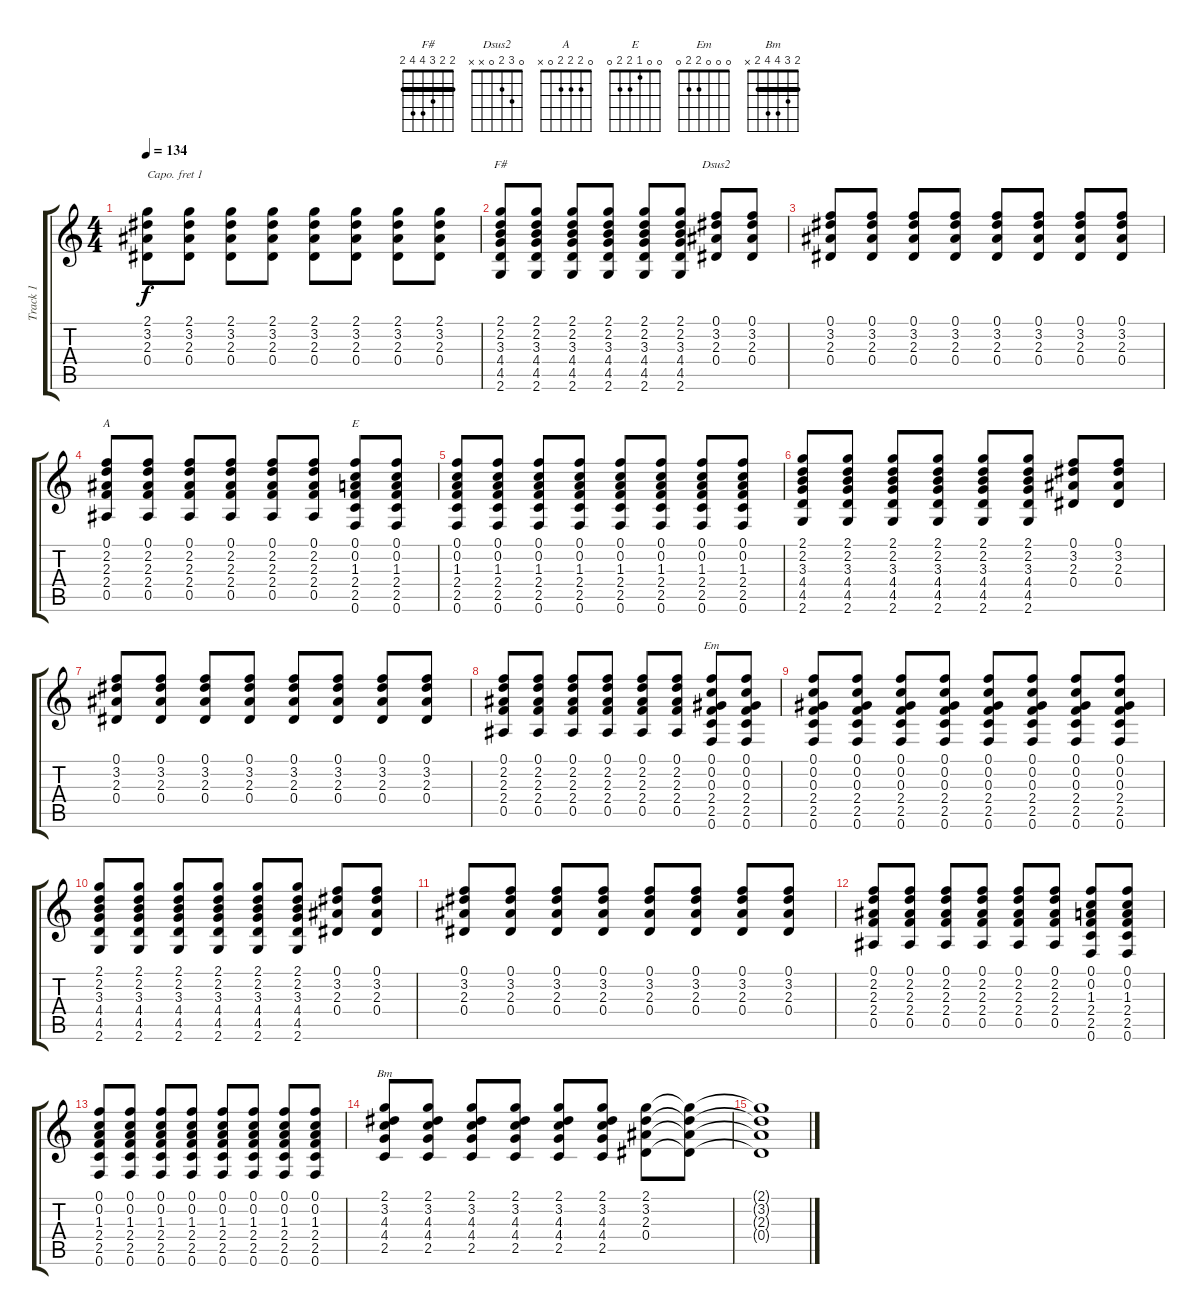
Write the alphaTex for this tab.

\track ("Track 1" "Track 1") {instrument electricguitarmuted}
\staff {score tabs}
\capo 1
\tuning (E4 B3 G3 D3 A2 E2) {hide}
\chord ("F#" 2 2 3 4 4 2) {barre 2}
\chord ("Dsus2" 0 3 2 0 x x)
\chord ("A" 0 2 2 2 0 x)
\chord ("E" 0 0 1 2 2 0)
\chord ("Em" 0 0 0 2 2 0)
\chord ("Bm" 2 3 4 4 2 x) {barre 2}
\ts (4 4)
\tempo 134
\clef g2
\ks c
(2.1 3.2 2.3 0.4).8{dy f} (2.1 3.2 2.3 0.4).8 (2.1 3.2 2.3 0.4).8 (2.1 3.2 2.3 0.4).8 (2.1 3.2 2.3 0.4).8 (2.1 3.2 2.3 0.4).8 (2.1 3.2 2.3 0.4).8 (2.1 3.2 2.3 0.4).8 |
(2.1 2.2 3.3 4.4 4.5 2.6).8{ch "F#"} (2.1 2.2 3.3 4.4 4.5 2.6).8 (2.1 2.2 3.3 4.4 4.5 2.6).8 (2.1 2.2 3.3 4.4 4.5 2.6).8 (2.1 2.2 3.3 4.4 4.5 2.6).8 (2.1 2.2 3.3 4.4 4.5 2.6).8 (0.1 3.2 2.3 0.4).8{ch "Dsus2"} (0.1 3.2 2.3 0.4).8 |
(0.1 3.2 2.3 0.4).8 (0.1 3.2 2.3 0.4).8 (0.1 3.2 2.3 0.4).8 (0.1 3.2 2.3 0.4).8 (0.1 3.2 2.3 0.4).8 (0.1 3.2 2.3 0.4).8 (0.1 3.2 2.3 0.4).8 (0.1 3.2 2.3 0.4).8 |
(0.1 2.2 2.3 2.4 0.5).8{ch "A"} (0.1 2.2 2.3 2.4 0.5).8 (0.1 2.2 2.3 2.4 0.5).8 (0.1 2.2 2.3 2.4 0.5).8 (0.1 2.2 2.3 2.4 0.5).8 (0.1 2.2 2.3 2.4 0.5).8 (0.1 0.2 1.3 2.4 2.5 0.6).8{ch "E"} (0.1 0.2 1.3 2.4 2.5 0.6).8 |
(0.1 0.2 1.3 2.4 2.5 0.6).8 (0.1 0.2 1.3 2.4 2.5 0.6).8 (0.1 0.2 1.3 2.4 2.5 0.6).8 (0.1 0.2 1.3 2.4 2.5 0.6).8 (0.1 0.2 1.3 2.4 2.5 0.6).8 (0.1 0.2 1.3 2.4 2.5 0.6).8 (0.1 0.2 1.3 2.4 2.5 0.6).8 (0.1 0.2 1.3 2.4 2.5 0.6).8 |
(2.1 2.2 3.3 4.4 4.5 2.6).8 (2.1 2.2 3.3 4.4 4.5 2.6).8 (2.1 2.2 3.3 4.4 4.5 2.6).8 (2.1 2.2 3.3 4.4 4.5 2.6).8 (2.1 2.2 3.3 4.4 4.5 2.6).8 (2.1 2.2 3.3 4.4 4.5 2.6).8 (0.1 3.2 2.3 0.4).8 (0.1 3.2 2.3 0.4).8 |
(0.1 3.2 2.3 0.4).8 (0.1 3.2 2.3 0.4).8 (0.1 3.2 2.3 0.4).8 (0.1 3.2 2.3 0.4).8 (0.1 3.2 2.3 0.4).8 (0.1 3.2 2.3 0.4).8 (0.1 3.2 2.3 0.4).8 (0.1 3.2 2.3 0.4).8 |
(0.1 2.2 2.3 2.4 0.5).8 (0.1 2.2 2.3 2.4 0.5).8 (0.1 2.2 2.3 2.4 0.5).8 (0.1 2.2 2.3 2.4 0.5).8 (0.1 2.2 2.3 2.4 0.5).8 (0.1 2.2 2.3 2.4 0.5).8 (0.1 0.2 0.3 2.4 2.5 0.6).8{ch "Em"} (0.1 0.2 0.3 2.4 2.5 0.6).8 |
(0.1 0.2 0.3 2.4 2.5 0.6).8 (0.1 0.2 0.3 2.4 2.5 0.6).8 (0.1 0.2 0.3 2.4 2.5 0.6).8 (0.1 0.2 0.3 2.4 2.5 0.6).8 (0.1 0.2 0.3 2.4 2.5 0.6).8 (0.1 0.2 0.3 2.4 2.5 0.6).8 (0.1 0.2 0.3 2.4 2.5 0.6).8 (0.1 0.2 0.3 2.4 2.5 0.6).8 |
(2.1 2.2 3.3 4.4 4.5 2.6).8 (2.1 2.2 3.3 4.4 4.5 2.6).8 (2.1 2.2 3.3 4.4 4.5 2.6).8 (2.1 2.2 3.3 4.4 4.5 2.6).8 (2.1 2.2 3.3 4.4 4.5 2.6).8 (2.1 2.2 3.3 4.4 4.5 2.6).8 (0.1 3.2 2.3 0.4).8 (0.1 3.2 2.3 0.4).8 |
(0.1 3.2 2.3 0.4).8 (0.1 3.2 2.3 0.4).8 (0.1 3.2 2.3 0.4).8 (0.1 3.2 2.3 0.4).8 (0.1 3.2 2.3 0.4).8 (0.1 3.2 2.3 0.4).8 (0.1 3.2 2.3 0.4).8 (0.1 3.2 2.3 0.4).8 |
(0.1 2.2 2.3 2.4 0.5).8 (0.1 2.2 2.3 2.4 0.5).8 (0.1 2.2 2.3 2.4 0.5).8 (0.1 2.2 2.3 2.4 0.5).8 (0.1 2.2 2.3 2.4 0.5).8 (0.1 2.2 2.3 2.4 0.5).8 (0.1 0.2 1.3 2.4 2.5 0.6).8 (0.1 0.2 1.3 2.4 2.5 0.6).8 |
(0.1 0.2 1.3 2.4 2.5 0.6).8 (0.1 0.2 1.3 2.4 2.5 0.6).8 (0.1 0.2 1.3 2.4 2.5 0.6).8 (0.1 0.2 1.3 2.4 2.5 0.6).8 (0.1 0.2 1.3 2.4 2.5 0.6).8 (0.1 0.2 1.3 2.4 2.5 0.6).8 (0.1 0.2 1.3 2.4 2.5 0.6).8 (0.1 0.2 1.3 2.4 2.5 0.6).8 |
(2.1 3.2 4.3 4.4 2.5).8{ch "Bm"} (2.1 3.2 4.3 4.4 2.5).8 (2.1 3.2 4.3 4.4 2.5).8 (2.1 3.2 4.3 4.4 2.5).8 (2.1 3.2 4.3 4.4 2.5).8 (2.1 3.2 4.3 4.4 2.5).8 (2.1 3.2 2.3 0.4).8 (2.1{t} 3.2{t} 2.3{t} 0.4{t}).8 |
(2.1{t} 3.2{t} 2.3{t} 0.4{t}).1
